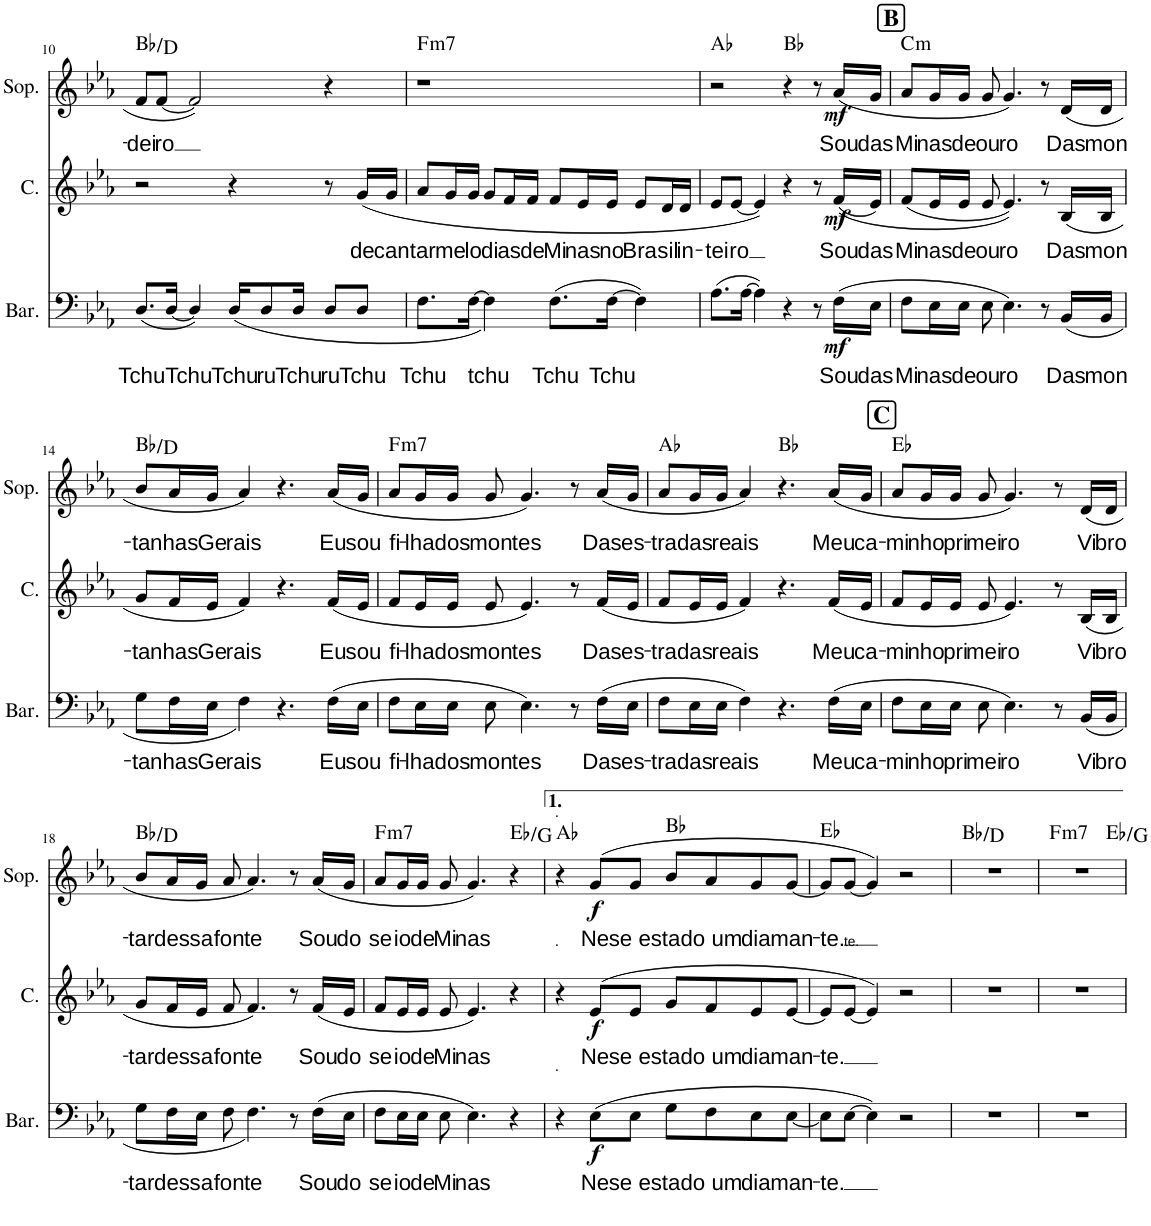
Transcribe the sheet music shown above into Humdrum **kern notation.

**kern	**text	**dynam	**kern	**text	**dynam	**kern	**text	**dynam	**harte
*part3	*part3	*part3	*part2	*part2	*part2	*part1	*part1	*part1	*part1
*staff3	*staff3	*staff3	*staff2	*staff2	*staff2	*staff1	*staff1	*staff1	*
*I"Barítono	*	*	*I"Contralto	*	*	*I"Soprano	*	*	*
*I'Bar.	*	*	*I'C.	*	*	*I'Sop.	*	*	*
!!LO:PB:g=z
*clefF4	*	*	*clefG2	*	*	*clefG2	*	*	*
*k[b-e-a-]	*	*	*k[b-e-a-]	*	*	*k[b-e-a-]	*	*	*
*M4/4	*	*	*M4/4	*	*	*M4/4	*	*	*
=10	=10	=10	=10	=10	=10	=10	=10	=10	=10
!	!LO:LY:b	!	!	!	!	!	!LO:LY:b	!	!
(<8.D/L	Tchu	.	2r	.	.	8f/L	-dei-	.	Bb:maj/3
!	!	!	!	!	!	!	!LO:LY:b	!	!
.	.	.	.	.	.	[<8f/J	-ro	.	.
!	!LO:LY:b	!	!	!	!	!	!	!	!
[<16D/Jk	Tchu	.	.	.	.	.	.	.	.
4D/])	.	.	.	.	.	2f/]	.	.	.
!	!LO:LY:b	!	!	!	!	!	!	!	!
(<16D/KL	Tchu-	.	4r	.	.	.	.	.	.
!	!LO:LY:b	!	!	!	!	!	!	!	!
8D/	-ru	.	.	.	.	.	.	.	.
!	!LO:LY:b	!	!	!	!	!	!	!	!
16D/Jk	Tchu-	.	.	.	.	.	.	.	.
!	!LO:LY:b	!	!	!	!	!	!	!	!
8D/L	-ru	.	8r	.	.	4r	.	.	.
!	!LO:LY:b	!	!	!LO:LY:b	!	!	!	!	!
8D/J	Tchu	.	(<16g/LL	de	.	.	.	.	.
!	!	!	!	!LO:LY:b	!	!	!	!	!
.	.	.	16g/JJ	can-	.	.	.	.	.
=11	=11	=11	=11	=11	=11	=11	=11	=11	=11
!	!LO:LY:b	!	!	!LO:LY:b	!	!	!	!	!LO:H:kt=m7
8.F\L	Tchu	.	8a-/L	-tar	.	1r	.	.	F:min7
!	!	!	!	!LO:LY:b	!	!	!	!	!
.	.	.	16g/L	me-	.	.	.	.	.
!	!LO:LY:b	!	!	!LO:LY:b	!	!	!	!	!
[>16F\Jk	tchu	.	16g/JJ	-lo-	.	.	.	.	.
!	!	!	!	!LO:LY:b	!	!	!	!	!
4F\])	.	.	8g/L	-di-	.	.	.	.	.
!	!	!	!	!LO:LY:b	!	!	!	!	!
.	.	.	16f/L	-as	.	.	.	.	.
!	!	!	!	!LO:LY:b	!	!	!	!	!
.	.	.	16f/JJ	de	.	.	.	.	.
!	!LO:LY:b	!	!	!LO:LY:b	!	!	!	!	!
(>8.F\L	Tchu	.	8f/L	Mi-	.	.	.	.	.
!	!	!	!	!LO:LY:b	!	!	!	!	!
.	.	.	16e-/L	-nas	.	.	.	.	.
!	!LO:LY:b	!	!	!LO:LY:b	!	!	!	!	!
[>16F\Jk	Tchu	.	16e-/JJ	no	.	.	.	.	.
!	!	!	!	!LO:LY:b	!	!	!	!	!
4F\])	.	.	8e-/L	Bra-	.	.	.	.	.
!	!	!	!	!LO:LY:b	!	!	!	!	!
.	.	.	16d/L	-sil	.	.	.	.	.
!	!	!	!	!LO:LY:b	!	!	!	!	!
.	.	.	16d/JJ	in-	.	.	.	.	.
=12	=12	=12	=12	=12	=12	=12	=12	=12	=12
!	!	!	!	!LO:LY:b	!	!	!	!	!
(>8.A-\L	.	.	8e-/L	-tei-	.	2r	.	.	Ab:maj
!	!	!	!	!LO:LY:b	!	!	!	!	!
.	.	.	[<8e-/J	-ro	.	.	.	.	.
[>16A-\Jk	.	.	.	.	.	.	.	.	.
4A-\])	.	.	4e-/])	.	.	.	.	.	.
4r	.	.	4r	.	.	4r	.	.	Bb:maj
8r	.	.	8r	.	.	8r	.	.	.
!	!LO:LY:b	!LO:DY:b	!	!LO:LY:b	!LO:DY:b	!	!LO:LY:b	!LO:DY:b	!
(16F\LL	Sou	mf	(<(16f/LL	Sou	mf	(16a-/LL	Sou	mf	.
!	!LO:LY:b	!	!	!LO:LY:b	!	!	!LO:LY:b	!	!
16E-\JJ	das	.	16e-/JJ)	das	.	16g/JJ	das	.	.
!!LO:REH:place=s1:a:B:cj:fs=14:t=B
=13	=13	=13	=13	=13	=13	=13	=13	=13	=13
!	!LO:LY:b	!	!	!LO:LY:b	!	!	!LO:LY:b	!	!LO:H:kt=m
8F\L	Mi-	.	(<8f/L	Mi-	.	8a-/L	Mi-	.	C:min
!	!LO:LY:b	!	!	!LO:LY:b	!	!	!LO:LY:b	!	!
16E-\L	-nas	.	16e-/L	-nas	.	16g/L	-nas	.	.
!	!LO:LY:b	!	!	!LO:LY:b	!	!	!LO:LY:b	!	!
16E-\JJ	de	.	16e-/JJ	de	.	16g/JJ	de	.	.
!	!LO:LY:b	!	!	!LO:LY:b	!	!	!LO:LY:b	!	!
8E-\	ou-	.	8e-/	ou-	.	8g/	ou-	.	.
!	!LO:LY:b	!	!	!LO:LY:b	!	!	!LO:LY:b	!	!
4.E-\)	-ro	.	4.e-/))	-ro	.	4.g/)	-ro	.	.
8r	.	.	8r	.	.	8r	.	.	.
!	!LO:LY:b	!	!	!LO:LY:b	!	!	!LO:LY:b	!	!
(<16BB-/LL	Das	.	(<16B-/LL	Das	.	(<16d/LL	Das	.	.
!	!LO:LY:b	!	!	!LO:LY:b	!	!	!LO:LY:b	!	!
16BB-/JJ	mon-	.	16B-/JJ	mon-	.	16d/JJ	mon-	.	.
!!LO:LB:g=z
=14	=14	=14	=14	=14	=14	=14	=14	=14	=14
!	!LO:LY:b	!	!	!LO:LY:b	!	!	!LO:LY:b	!	!
8G\L	-ta-	.	8g/L	-ta-	.	8b-/L	-ta-	.	Bb:maj/3
!	!LO:LY:b	!	!	!LO:LY:b	!	!	!LO:LY:b	!	!
16F\L	-nhas	.	16f/L	-nhas	.	16a-/L	-nhas	.	.
!	!LO:LY:b	!	!	!LO:LY:b	!	!	!LO:LY:b	!	!
16E-\JJ	Ge-	.	16e-/JJ	Ge-	.	16g/JJ	Ge-	.	.
!	!LO:LY:b	!	!	!LO:LY:b	!	!	!LO:LY:b	!	!
4F\)	-rais	.	4f/)	-rais	.	4a-/)	-rais	.	.
4.r	.	.	4.r	.	.	4.r	.	.	.
!	!LO:LY:b	!	!	!LO:LY:b	!	!	!LO:LY:b	!	!
(>16F\LL	Eu	.	(<16f/LL	Eu	.	(<16a-/LL	Eu	.	.
!	!LO:LY:b	!	!	!LO:LY:b	!	!	!LO:LY:b	!	!
16E-\JJ	sou	.	16e-/JJ	sou	.	16g/JJ	sou	.	.
=15	=15	=15	=15	=15	=15	=15	=15	=15	=15
!	!LO:LY:b	!	!	!LO:LY:b	!	!	!LO:LY:b	!	!LO:H:kt=m7
8F\L	fi-	.	8f/L	fi-	.	8a-/L	fi-	.	F:min7
!	!LO:LY:b	!	!	!LO:LY:b	!	!	!LO:LY:b	!	!
16E-\L	-lha	.	16e-/L	-lha	.	16g/L	-lha	.	.
!	!LO:LY:b	!	!	!LO:LY:b	!	!	!LO:LY:b	!	!
16E-\JJ	dos	.	16e-/JJ	dos	.	16g/JJ	dos	.	.
!	!LO:LY:b	!	!	!LO:LY:b	!	!	!LO:LY:b	!	!
8E-\	mon-	.	8e-/	mon-	.	8g/	mon-	.	.
!	!LO:LY:b	!	!	!LO:LY:b	!	!	!LO:LY:b	!	!
4.E-\)	-tes	.	4.e-/)	-tes	.	4.g/)	-tes	.	.
8r	.	.	8r	.	.	8r	.	.	.
!	!LO:LY:b	!	!	!LO:LY:b	!	!	!LO:LY:b	!	!
(>16F\LL	Das	.	(<16f/LL	Das	.	(<16a-/LL	Das	.	.
!	!LO:LY:b	!	!	!LO:LY:b	!	!	!LO:LY:b	!	!
16E-\JJ	es-	.	16e-/JJ	es-	.	16g/JJ	es-	.	.
=16	=16	=16	=16	=16	=16	=16	=16	=16	=16
!	!LO:LY:b	!	!	!LO:LY:b	!	!	!LO:LY:b	!	!
8F\L	-tra-	.	8f/L	-tra-	.	8a-/L	-tra-	.	Ab:maj
!	!LO:LY:b	!	!	!LO:LY:b	!	!	!LO:LY:b	!	!
16E-\L	-das	.	16e-/L	-das	.	16g/L	-das	.	.
!	!LO:LY:b	!	!	!LO:LY:b	!	!	!LO:LY:b	!	!
16E-\JJ	re-	.	16e-/JJ	re-	.	16g/JJ	re-	.	.
!	!LO:LY:b	!	!	!LO:LY:b	!	!	!LO:LY:b	!	!
4F\)	-ais	.	4f/)	-ais	.	4a-/)	-ais	.	.
4.r	.	.	4.r	.	.	4.r	.	.	Bb:maj
!	!LO:LY:b	!	!	!LO:LY:b	!	!	!LO:LY:b	!	!
(16F\LL	Meu	.	(16f/LL	Meu	.	(16a-/LL	Meu	.	.
!	!LO:LY:b	!	!	!LO:LY:b	!	!	!LO:LY:b	!	!
16E-\JJ	ca-	.	16e-/JJ	ca-	.	16g/JJ	ca-	.	.
!!LO:REH:place=s1:a:B:cj:fs=14:t=C
=17	=17	=17	=17	=17	=17	=17	=17	=17	=17
!	!LO:LY:b	!	!	!LO:LY:b	!	!	!LO:LY:b	!	!
8F\L	-mi-	.	8f/L	-mi-	.	8a-/L	-mi-	.	Eb:maj
!	!LO:LY:b	!	!	!LO:LY:b	!	!	!LO:LY:b	!	!
16E-\L	-nho	.	16e-/L	-nho	.	16g/L	-nho	.	.
!	!LO:LY:b	!	!	!LO:LY:b	!	!	!LO:LY:b	!	!
16E-\JJ	pri-	.	16e-/JJ	pri-	.	16g/JJ	pri-	.	.
!	!LO:LY:b	!	!	!LO:LY:b	!	!	!LO:LY:b	!	!
8E-\	-mei-	.	8e-/	-mei-	.	8g/	-mei-	.	.
!	!LO:LY:b	!	!	!LO:LY:b	!	!	!LO:LY:b	!	!
4.E-\)	-ro	.	4.e-/)	-ro	.	4.g/)	-ro	.	.
8r	.	.	8r	.	.	8r	.	.	.
!	!LO:LY:b	!	!	!LO:LY:b	!	!	!LO:LY:b	!	!
(<16BB-/LL	Vi	.	(<16B-/LL	Vi	.	(<16d/LL	Vi	.	.
!	!LO:LY:b	!	!	!LO:LY:b	!	!	!LO:LY:b	!	!
16BB-/JJ	bro-	.	16B-/JJ	bro-	.	16d/JJ	bro-	.	.
!!LO:LB:g=z
=18	=18	=18	=18	=18	=18	=18	=18	=18	=18
!	!LO:LY:b	!	!	!LO:LY:b	!	!	!LO:LY:b	!	!
8G\L	-tar	.	8g/L	-tar	.	8b-/L	-tar	.	Bb:maj/3
!	!LO:LY:b	!	!	!LO:LY:b	!	!	!LO:LY:b	!	!
16F\L	des-	.	16f/L	des-	.	16a-/L	des-	.	.
!	!LO:LY:b	!	!	!LO:LY:b	!	!	!LO:LY:b	!	!
16E-\JJ	-sa	.	16e-/JJ	-sa	.	16g/JJ	-sa	.	.
!	!LO:LY:b	!	!	!LO:LY:b	!	!	!LO:LY:b	!	!
8F\	fon-	.	8f/	fon-	.	8a-/	fon-	.	.
!	!LO:LY:b	!	!	!LO:LY:b	!	!	!LO:LY:b	!	!
4.F\)	-te	.	4.f/)	-te	.	4.a-/)	-te	.	.
8r	.	.	8r	.	.	8r	.	.	.
!	!LO:LY:b	!	!	!LO:LY:b	!	!	!LO:LY:b	!	!
(>16F\LL	Sou	.	(<16f/LL	Sou	.	(<16a-/LL	Sou	.	.
!	!LO:LY:b	!	!	!LO:LY:b	!	!	!LO:LY:b	!	!
16E-\JJ	do	.	16e-/JJ	do	.	16g/JJ	do	.	.
=19	=19	=19	=19	=19	=19	=19	=19	=19	=19
!	!LO:LY:b	!	!	!LO:LY:b	!	!	!LO:LY:b	!	!LO:H:kt=m7
8F\L	se-	.	8f/L	se-	.	8a-/L	se-	.	F:min7
!	!LO:LY:b	!	!	!LO:LY:b	!	!	!LO:LY:b	!	!
16E-\L	-io	.	16e-/L	-io	.	16g/L	-io	.	.
!	!LO:LY:b	!	!	!LO:LY:b	!	!	!LO:LY:b	!	!
16E-\JJ	de	.	16e-/JJ	de	.	16g/JJ	de	.	.
!	!LO:LY:b	!	!	!LO:LY:b	!	!	!LO:LY:b	!	!
8E-\	Mi-	.	8e-/	Mi-	.	8g/	Mi-	.	.
!	!LO:LY:b	!	!	!LO:LY:b	!	!	!LO:LY:b	!	!
4.E-\)	-nas	.	4.e-/)	-nas	.	4.g/)	-nas	.	.
4r	.	.	4r	.	.	4r	.	.	Eb:maj/3
=20	=20	=20	=20	=20	=20	=20	=20	=20	=20
!	!	!	!	!	!	!LO:TX:a:t=.	!	!	!
!	!	!	!LO:TX:a:t=.	!	!	!	!	!	!
!LO:TX:a:t=.	!	!	!	!	!	!	!	!	!
4r	.	.	4r	.	.	4r	.	.	Ab:maj
!	!LO:LY:b	!LO:DY:b	!	!LO:LY:b	!LO:DY:b	!	!LO:LY:b	!LO:DY:b	!
(>8E-\L	Ne-	f	(>8e-/L	Ne-	f	(>8g/L	Ne-	f	.
!	!LO:LY:b	!	!	!LO:LY:b	!	!	!LO:LY:b	!	!
8E-\J	-se es-	.	8e-/J	-se es-	.	8g/J	-se es-	.	.
!	!LO:LY:b	!	!	!LO:LY:b	!	!	!LO:LY:b	!	!
8G\L	-ta-	.	8g/L	-ta-	.	8b-/L	-ta-	.	Bb:maj
!	!LO:LY:b	!	!	!LO:LY:b	!	!	!LO:LY:b	!	!
8F\	-do um	.	8f/	-do um	.	8a-/	-do um	.	.
!	!LO:LY:b	!	!	!LO:LY:b	!	!	!LO:LY:b	!	!
8E-\	dia-	.	8e-/	dia-	.	8g/	dia-	.	.
!	!LO:LY:b	!	!	!LO:LY:b	!	!	!LO:LY:b	!	!
[<8E-\J	-man-	.	[<8e-/J	-man-	.	[<8g/J	-man-	.	.
=21	=21	=21	=21	=21	=21	=21	=21	=21	=21
!	!LO:LY:b	!	!	!LO:LY:b	!	!	!LO:LY:b	!	!
8E-\L]	-te.	.	8e-/L]	-te.	.	8g/L]	-te.	.	Eb:maj
!	!	!	!	!	!	!	!LO:LY:b	!	!
[>8E-\J	.	.	[<8e-/J	.	.	[<8g/J	te.	.	.
4E-\])	.	.	4e-/])	.	.	4g/])	.	.	.
2r	.	.	2r	.	.	2r	.	.	.
=22	=22	=22	=22	=22	=22	=22	=22	=22	=22
1r	.	.	1r	.	.	1r	.	.	Bb:maj/3
=23	=23	=23	=23	=23	=23	=23	=23	=23	=23
!	!	!	!	!	!	!	!	!	!LO:H:kt=m7
*	*	*	*	*	*	*^	*	*	*
1r	.	.	1r	.	.	1r	2.ryy	.	.	F:min7
.	.	.	.	.	.	.	4ryy	.	.	Eb:maj/3
*	*	*	*	*	*	*v	*v	*	*	*
=	=	=	=	=	=	=	=	=	=
*-	*-	*-	*-	*-	*-	*-	*-	*-	*-
